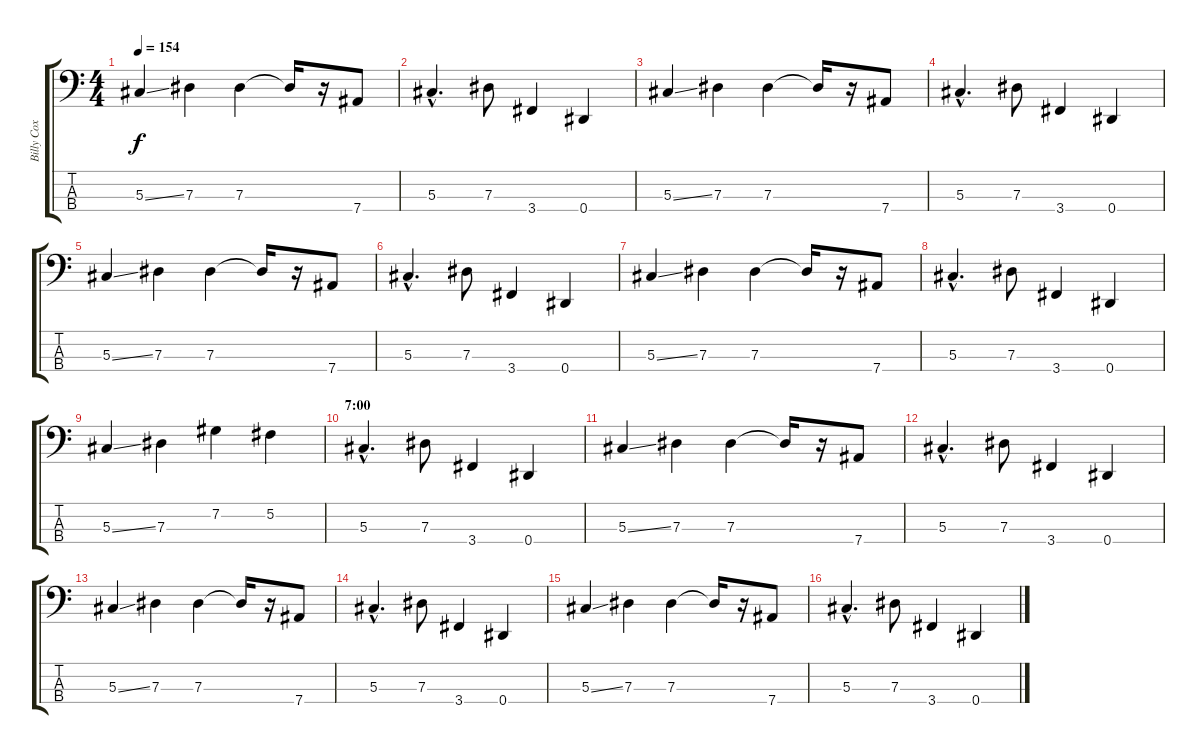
\track ("Billy Cox" "Billy Cox") {instrument electricbassfinger}
\staff {score tabs}
\tuning (Gb2 Db2 Ab1 Eb1) {hide}
\ts (4 4)
\tempo 154
\clef f4
\ks c
5.3{ss}.4{dy f} 7.3.4 7.3.4 7.3{t}.16 r.16 7.4.8 |
5.3{hac}.4{d} 7.3.8 3.4.4 0.4.4 |
5.3{ss}.4 7.3.4 7.3.4 7.3{t}.16 r.16 7.4.8 |
5.3{hac}.4{d} 7.3.8 3.4.4 0.4.4 |
5.3{ss}.4 7.3.4 7.3.4 7.3{t}.16 r.16 7.4.8 |
5.3{hac}.4{d} 7.3.8 3.4.4 0.4.4 |
5.3{ss}.4 7.3.4 7.3.4 7.3{t}.16 r.16 7.4.8 |
5.3{hac}.4{d} 7.3.8 3.4.4 0.4.4 |
5.3{ss}.4 7.3.4 7.2.4 5.2.4 |
\section ("" "7:00")
5.3{hac}.4{d} 7.3.8 3.4.4 0.4.4 |
5.3{ss}.4 7.3.4 7.3.4 7.3{t}.16 r.16 7.4.8 |
5.3{hac}.4{d} 7.3.8 3.4.4 0.4.4 |
5.3{ss}.4 7.3.4 7.3.4 7.3{t}.16 r.16 7.4.8 |
5.3{hac}.4{d} 7.3.8 3.4.4 0.4.4 |
5.3{ss}.4 7.3.4 7.3.4 7.3{t}.16 r.16 7.4.8 |
5.3{hac}.4{d} 7.3.8 3.4.4 0.4.4
